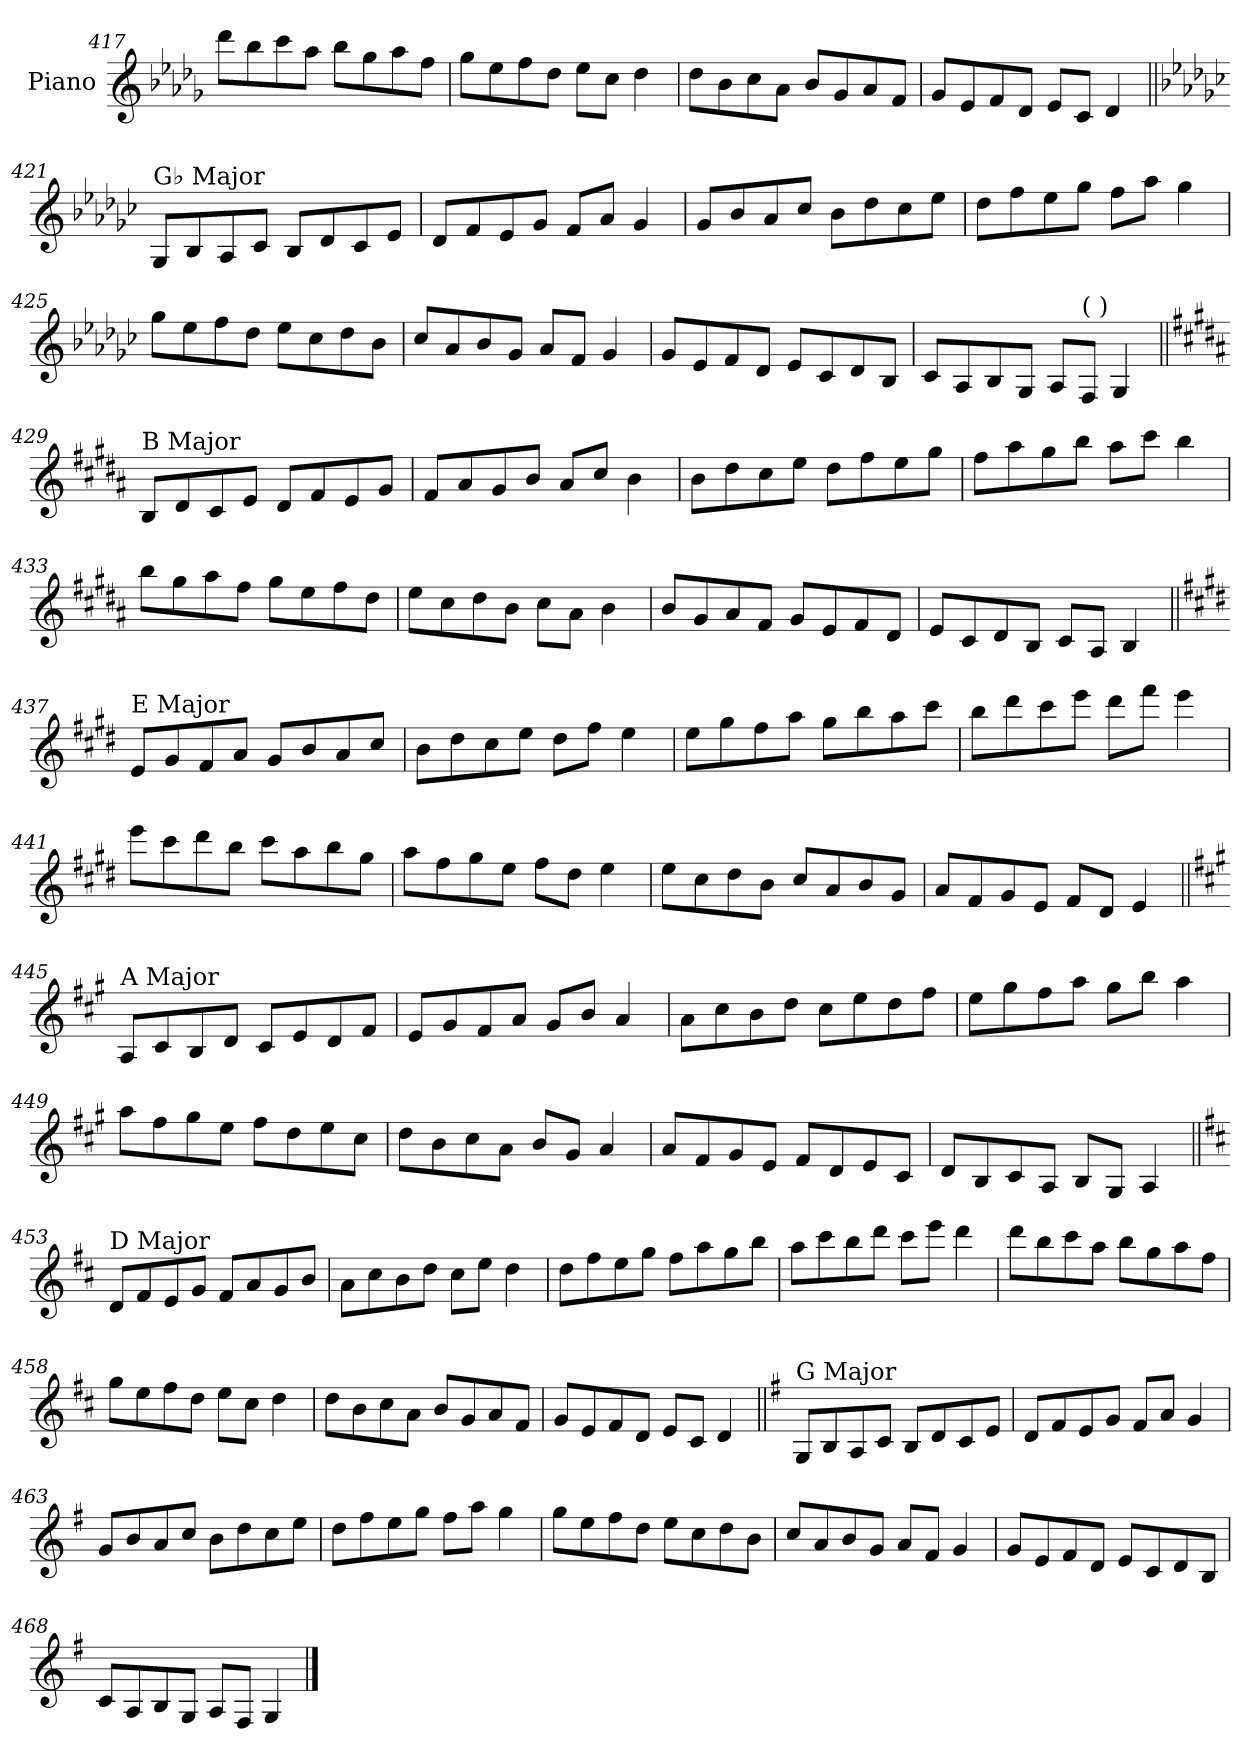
**kern
*part1
*staff1
*I"Piano
*I'Pno.
!!LO:LB:g=z
*clefG2
*k[b-e-a-d-g-]
=417
8ddd-\L
8bb-\
8ccc\
8aa-\J
8bb-\L
8gg-\
8aa-\
8ff\J
=418
8gg-\L
8ee-\
8ff\
8dd-\J
8ee-\L
8cc\J
4dd-\
=419
8dd-\L
8b-\
8cc\
8a-\J
8b-/L
8g-/
8a-/
8f/J
=420
8g-/L
8e-/
8f/
8d-/J
8e-/L
8c/J
4d-/
!!LO:LB:g=z
=421||
*k[b-e-a-d-g-c-]
!LO:TX:a:t=G♭ Major
8G-/L
8B-/
8A-/
8c-/J
8B-/L
8d-/
8c-/
8e-/J
=422
8d-/L
8f/
8e-/
8g-/J
8f/L
8a-/J
4g-/
=423
8g-/L
8b-/
8a-/
8cc-/J
8b-\L
8dd-\
8cc-\
8ee-\J
=424
8dd-\L
8ff\
8ee-\
8gg-\J
8ff\L
8aa-\J
4gg-\
!!LO:LB:g=z
=425
8gg-\L
8ee-\
8ff\
8dd-\J
8ee-\L
8cc-\
8dd-\
8b-\J
=426
8cc-/L
8a-/
8b-/
8g-/J
8a-/L
8f/J
4g-/
=427
8g-/L
8e-/
8f/
8d-/J
8e-/L
8c-/
8d-/
8B-/J
=428
8c-/L
8A-/
8B-/
8G-/J
8A-/L
!LO:TX:a:t=(    )
8F/J
4G-/
!!LO:LB:g=z
=429||
*k[f#c#g#d#a#]
!LO:TX:a:t=B Major
8B/L
8d#/
8c#/
8e/J
8d#/L
8f#/
8e/
8g#/J
=430
8f#/L
8a#/
8g#/
8b/J
8a#/L
8cc#/J
4b\
=431
8b\L
8dd#\
8cc#\
8ee\J
8dd#\L
8ff#\
8ee\
8gg#\J
=432
8ff#\L
8aa#\
8gg#\
8bb\J
8aa#\L
8ccc#\J
4bb\
!!LO:LB:g=z
=433
8bb\L
8gg#\
8aa#\
8ff#\J
8gg#\L
8ee\
8ff#\
8dd#\J
=434
8ee\L
8cc#\
8dd#\
8b\J
8cc#\L
8a#\J
4b\
=435
8b/L
8g#/
8a#/
8f#/J
8g#/L
8e/
8f#/
8d#/J
=436
8e/L
8c#/
8d#/
8B/J
8c#/L
8A#/J
4B/
!!LO:PB:g=z
=437||
*k[f#c#g#d#]
!LO:TX:a:t=E Major
8e/L
8g#/
8f#/
8a/J
8g#/L
8b/
8a/
8cc#/J
=438
8b\L
8dd#\
8cc#\
8ee\J
8dd#\L
8ff#\J
4ee\
=439
8ee\L
8gg#\
8ff#\
8aa\J
8gg#\L
8bb\
8aa\
8ccc#\J
=440
8bb\L
8ddd#\
8ccc#\
8eee\J
8ddd#\L
8fff#\J
4eee\
!!LO:LB:g=z
=441
8eee\L
8ccc#\
8ddd#\
8bb\J
8ccc#\L
8aa\
8bb\
8gg#\J
=442
8aa\L
8ff#\
8gg#\
8ee\J
8ff#\L
8dd#\J
4ee\
=443
8ee\L
8cc#\
8dd#\
8b\J
8cc#/L
8a/
8b/
8g#/J
=444
8a/L
8f#/
8g#/
8e/J
8f#/L
8d#/J
4e/
!!LO:LB:g=z
=445||
*k[f#c#g#]
!LO:TX:a:t=A Major
8A/L
8c#/
8B/
8d/J
8c#/L
8e/
8d/
8f#/J
=446
8e/L
8g#/
8f#/
8a/J
8g#/L
8b/J
4a/
=447
8a\L
8cc#\
8b\
8dd\J
8cc#\L
8ee\
8dd\
8ff#\J
=448
8ee\L
8gg#\
8ff#\
8aa\J
8gg#\L
8bb\J
4aa\
!!LO:LB:g=z
=449
8aa\L
8ff#\
8gg#\
8ee\J
8ff#\L
8dd\
8ee\
8cc#\J
=450
8dd\L
8b\
8cc#\
8a\J
8b/L
8g#/J
4a/
=451
8a/L
8f#/
8g#/
8e/J
8f#/L
8d/
8e/
8c#/J
=452
8d/L
8B/
8c#/
8A/J
8B/L
8G#/J
4A/
!!LO:LB:g=z
=453||
*k[f#c#]
!LO:TX:a:t=D Major
8d/L
8f#/
8e/
8g/J
8f#/L
8a/
8g/
8b/J
=454
8a\L
8cc#\
8b\
8dd\J
8cc#\L
8ee\J
4dd\
=455
8dd\L
8ff#\
8ee\
8gg\J
8ff#\L
8aa\
8gg\
8bb\J
=456
8aa\L
8ccc#\
8bb\
8ddd\J
8ccc#\L
8eee\J
4ddd\
!!LO:LB:g=z
=457
8ddd\L
8bb\
8ccc#\
8aa\J
8bb\L
8gg\
8aa\
8ff#\J
=458
8gg\L
8ee\
8ff#\
8dd\J
8ee\L
8cc#\J
4dd\
=459
8dd\L
8b\
8cc#\
8a\J
8b/L
8g/
8a/
8f#/J
=460
8g/L
8e/
8f#/
8d/J
8e/L
8c#/J
4d/
!!LO:LB:g=z
=461||
*k[f#]
!LO:TX:a:t=G Major
8G/L
8B/
8A/
8c/J
8B/L
8d/
8c/
8e/J
=462
8d/L
8f#/
8e/
8g/J
8f#/L
8a/J
4g/
=463
8g/L
8b/
8a/
8cc/J
8b\L
8dd\
8cc\
8ee\J
=464
8dd\L
8ff#\
8ee\
8gg\J
8ff#\L
8aa\J
4gg\
!!LO:LB:g=z
=465
8gg\L
8ee\
8ff#\
8dd\J
8ee\L
8cc\
8dd\
8b\J
=466
8cc/L
8a/
8b/
8g/J
8a/L
8f#/J
4g/
=467
8g/L
8e/
8f#/
8d/J
8e/L
8c/
8d/
8B/J
=468
8c/L
8A/
8B/
8G/J
8A/L
8F#/J
4G/
==
*-
